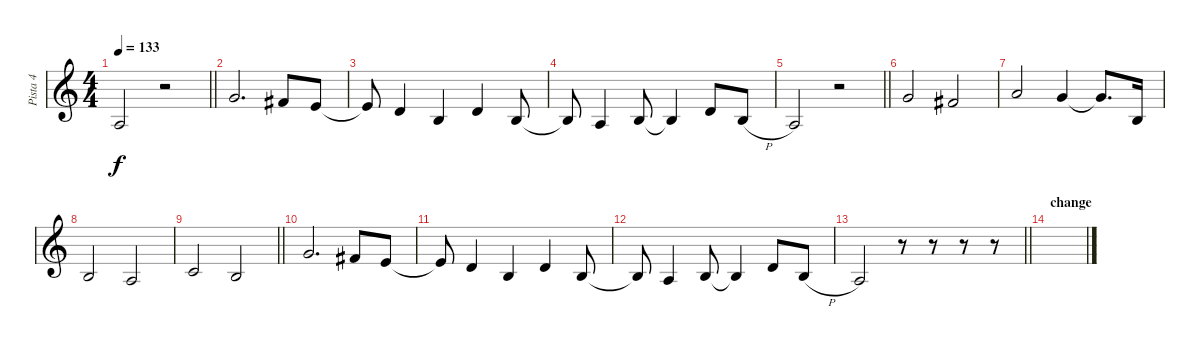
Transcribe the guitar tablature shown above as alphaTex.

\track ("Pista 4" "Pista 4") {instrument altosax}
\staff {score}
\tuning (E4 B3 G3 D3 A2 E2) {hide}
\ts (4 4)
\tempo 133
\clef g2
\barLineRight lightlight
\ks c
2.3.2{dy f} r.2 |
3.1.2{d} 2.1.8 0.1.8 |
0.1{t}.8 3.2.4 0.2.4 3.2.4 0.2.8 |
0.2{t}.8 2.3.4 0.2.8 0.2{t}.4 3.2.8 4.3{h}.8 |
\barLineRight lightlight
2.3.2 r.2 |
3.1.2 2.1.2 |
5.1.2 3.1.4 3.1{t}.8{d} 0.2.16 |
0.2.2 2.3.2 |
\barLineRight lightlight
1.2.2 0.2.2 |
3.1.2{d} 2.1.8 0.1.8 |
0.1{t}.8 3.2.4 0.2.4 3.2.4 0.2.8 |
0.2{t}.8 2.3.4 0.2.8 0.2{t}.4 3.2.8 4.3{h}.8 |
\barLineRight lightlight
2.3.2 r.8 r.8 r.8 r.8 |
\section ("" "change")
